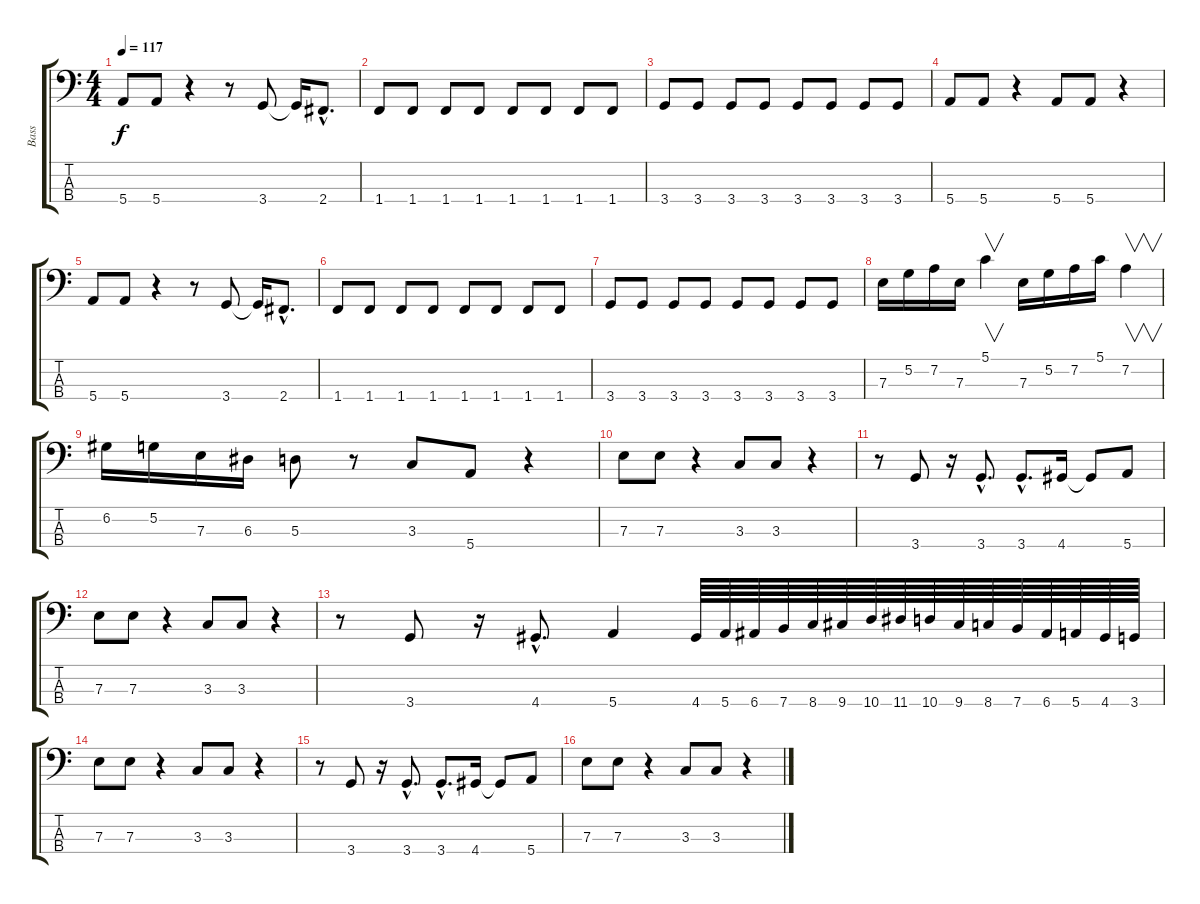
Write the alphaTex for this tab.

\track ("Bass" "Bass") {instrument acousticbass}
\staff {score tabs}
\tuning (G2 D2 A1 E1) {hide}
\ts (4 4)
\tempo 117
\clef f4
\ks c
5.4.8{dy f} 5.4.8 r.4 r.8 3.4.8 3.4{t}.16 2.4{hac}.8{d} |
1.4.8 1.4.8 1.4.8 1.4.8 1.4.8 1.4.8 1.4.8 1.4.8 |
3.4.8 3.4.8 3.4.8 3.4.8 3.4.8 3.4.8 3.4.8 3.4.8 |
5.4.8 5.4.8 r.4 5.4.8 5.4.8 r.4 |
5.4.8 5.4.8 r.4 r.8 3.4.8 3.4{t}.16 2.4{hac}.8{d} |
1.4.8 1.4.8 1.4.8 1.4.8 1.4.8 1.4.8 1.4.8 1.4.8 |
3.4.8 3.4.8 3.4.8 3.4.8 3.4.8 3.4.8 3.4.8 3.4.8 |
7.3.16 5.2.16 7.2.16 7.3.16 5.1.4{v} 7.3.16 5.2.16 7.2.16 5.1.16 7.2.4{v} |
6.2.16 5.2.16 7.3.16 6.3.16 5.3.8 r.8 3.3.8 5.4.8 r.4 |
7.3.8 7.3.8 r.4 3.3.8 3.3.8 r.4 |
r.8 3.4.8 r.16 3.4{hac}.8{d} 3.4{hac}.8{d} 4.4.16 4.4{t}.8 5.4.8 |
7.3.8 7.3.8 r.4 3.3.8 3.3.8 r.4 |
r.8 3.4.8 r.16 4.4{hac}.8{d} 5.4.4 4.4.64 5.4.64 6.4.64 7.4.64 8.4.64 9.4.64 10.4.64 11.4.64 10.4.64 9.4.64 8.4.64 7.4.64 6.4.64 5.4.64 4.4.64 3.4.64 |
7.3.8 7.3.8 r.4 3.3.8 3.3.8 r.4 |
r.8 3.4.8 r.16 3.4{hac}.8{d} 3.4{hac}.8{d} 4.4.16 4.4{t}.8 5.4.8 |
7.3.8 7.3.8 r.4 3.3.8 3.3.8 r.4
